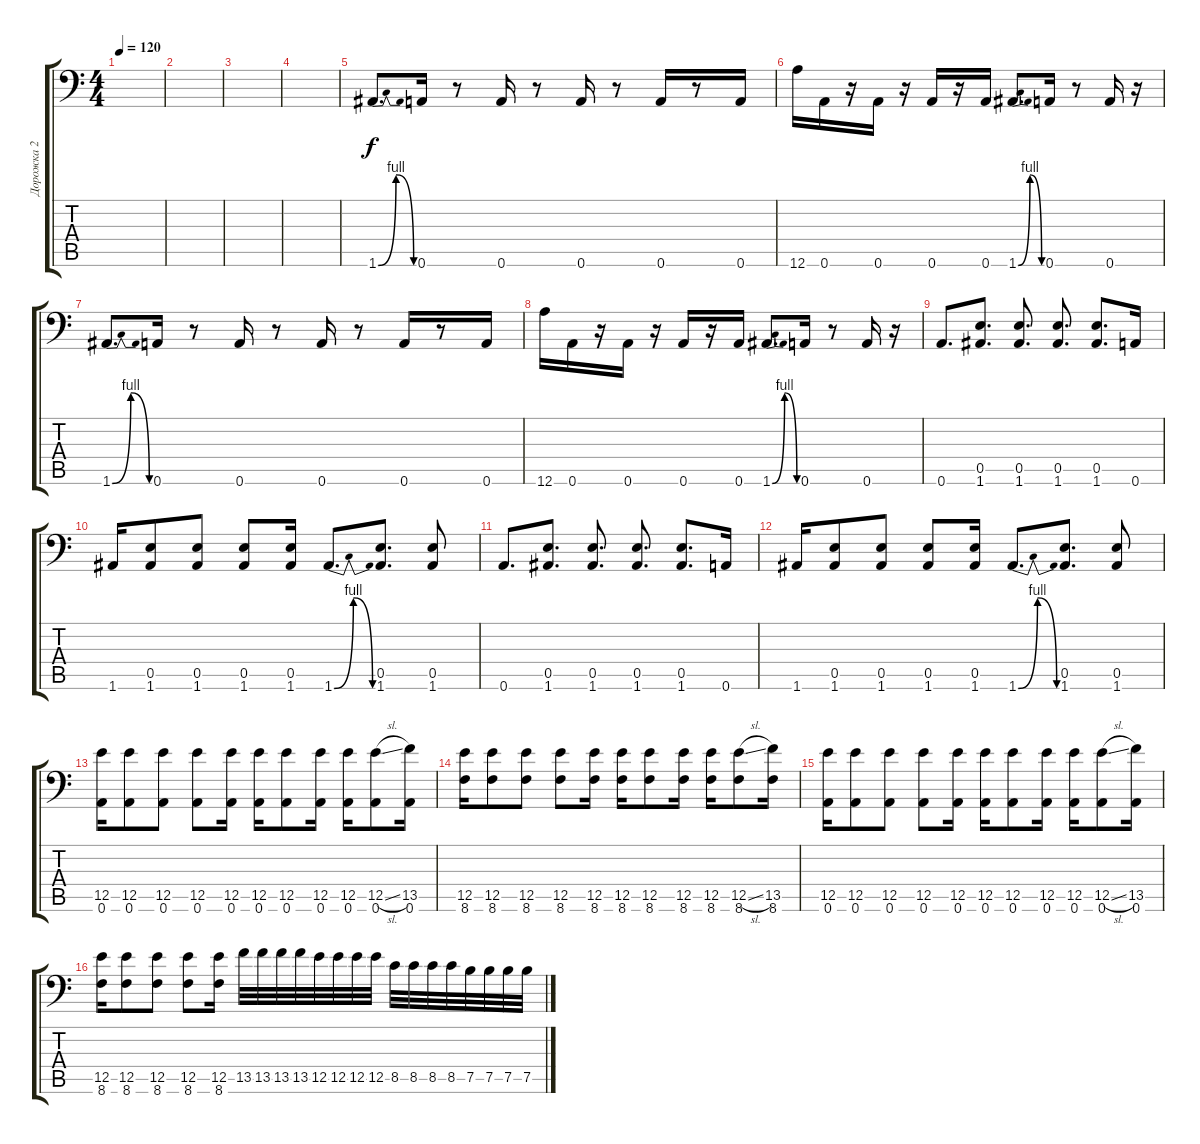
\track ("Дорожка 2" "Дорожка 2") {instrument distortionguitar}
\staff {score tabs}
\tuning (B3 Gb3 D3 A2 E2 A1) {hide}
\ts (4 4)
\tempo 120
\clef f4
\ks c
|
|
|
|
1.6{be (bendrelease 0 0 30 4 30 4 60 0)}.8{d} 0.6.16 r.8 0.6.16 r.8 0.6.16 r.8 0.6.16 r.8 0.6.16 |
12.6.16 0.6.16 r.16 0.6.16 r.16 0.6.16 r.16 0.6.16 1.6{be (bendrelease 0 0 30 4 30 4 60 0)}.8{d} 0.6.16 r.8 0.6.16 r.16 |
1.6{be (bendrelease 0 0 30 4 30 4 60 0)}.8{d} 0.6.16 r.8 0.6.16 r.8 0.6.16 r.8 0.6.16 r.8 0.6.16 |
12.6.16 0.6.16 r.16 0.6.16 r.16 0.6.16 r.16 0.6.16 1.6{be (bendrelease 0 0 30 4 30 4 60 0)}.8{d} 0.6.16 r.8 0.6.16 r.16 |
0.6.8{d} (0.5 1.6).8{d} (0.5 1.6).8{d} (0.5 1.6).8{d} (0.5 1.6).8{d} 0.6.16 |
1.6.16 (0.5 1.6).8 (0.5 1.6).8 (0.5 1.6).8 (0.5 1.6).16 1.6{be (bendrelease 0 0 30 4 30 4 60 0)}.8{d} (0.5 1.6).8{d} (0.5 1.6).8 |
0.6.8{d} (0.5 1.6).8{d} (0.5 1.6).8{d} (0.5 1.6).8{d} (0.5 1.6).8{d} 0.6.16 |
1.6.16 (0.5 1.6).8 (0.5 1.6).8 (0.5 1.6).8 (0.5 1.6).16 1.6{be (bendrelease 0 0 30 4 30 4 60 0)}.8{d} (0.5 1.6).8{d} (0.5 1.6).8 |
(12.5 0.6).16 (12.5 0.6).8 (12.5 0.6).8 (12.5 0.6).8 (12.5 0.6).16 (12.5 0.6).16 (12.5 0.6).8 (12.5 0.6).16 (12.5 0.6).16 (12.5{sl} 0.6).8 (13.5 0.6).16 |
(12.5 8.6).16 (12.5 8.6).8 (12.5 8.6).8 (12.5 8.6).8 (12.5 8.6).16 (12.5 8.6).16 (12.5 8.6).8 (12.5 8.6).16 (12.5 8.6).16 (12.5{sl} 8.6).8 (13.5 8.6).16 |
(12.5 0.6).16 (12.5 0.6).8 (12.5 0.6).8 (12.5 0.6).8 (12.5 0.6).16 (12.5 0.6).16 (12.5 0.6).8 (12.5 0.6).16 (12.5 0.6).16 (12.5{sl} 0.6).8 (13.5 0.6).16 |
(12.5 8.6).16 (12.5 8.6).8 (12.5 8.6).8 (12.5 8.6).8 (12.5 8.6).16 13.5.32 13.5.32 13.5.32 13.5.32 12.5.32 12.5.32 12.5.32 12.5.32 8.5.32 8.5.32 8.5.32 8.5.32 7.5.32 7.5.32 7.5.32 7.5.32
